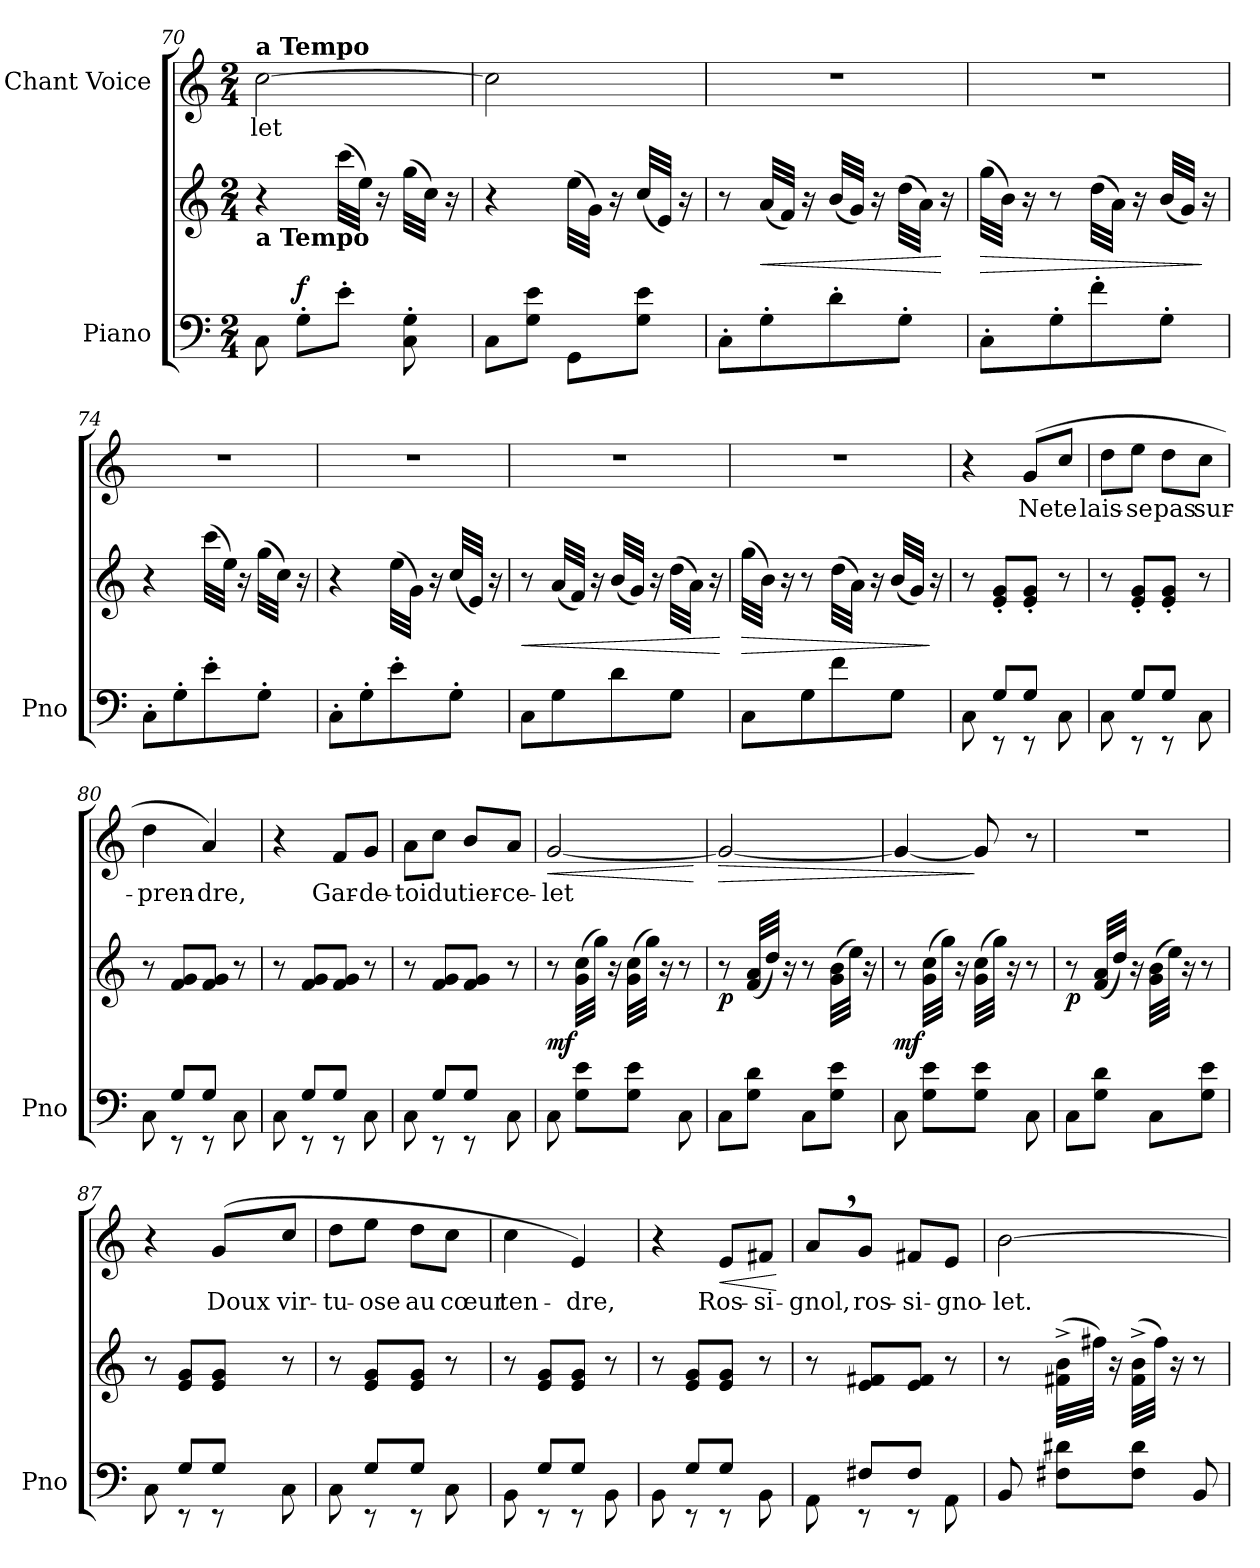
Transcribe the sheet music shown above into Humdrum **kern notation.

**kern	**kern	**dynam	**kern	**text	**dynam
*part2	*part2	*part2	*part1	*part1	*part1
*staff3	*staff2	*staff2/3	*staff1	*staff1	*staff1
*I"Piano	*	*	*I"Chant Voice	*	*
*I'Pno	*	*	*	*	*
*clefF4	*clefG2	*	*clefG2	*	*
*k[]	*k[]	*	*k[]	*	*
*M2/4	*M2/4	*	*M2/4	*	*
*MM110	*MM110	*	*MM110	*	*
=70	=70	=70	=70	=70	=70
!	!	!	!LO:TX:a:B:t=a Tempo	!	!
!	!LO:TX:b:B:t=a Tempo	!	!	!	!
!	!	!	!	!LO:LY:b	!
8C\	4r	.	[2cc\	-let	.
!	!	!LO:DY:a=2	!	!	!
8G'\L	.	f	.	.	.
8e'\J	(>32ccc\LLL	.	.	.	.
.	32ee\JJJ)	.	.	.	.
.	16r	.	.	.	.
8C\' 8G\'	(>32gg\LLL	.	.	.	.
.	32cc\JJJ)	.	.	.	.
.	16r	.	.	.	.
=71	=71	=71	=71	=71	=71
8C\L	4r	.	2cc\]	.	.
8G\ 8e\J	.	.	.	.	.
8GG\L	(>32ee\LLL	.	.	.	.
.	32g\JJJ)	.	.	.	.
.	16r	.	.	.	.
8G\ 8e\J	(<32cc/LLL	.	.	.	.
.	32e/JJJ)	.	.	.	.
.	16r	.	.	.	.
=72	=72	=72	=72	=72	=72
8C'\L	8r	.	2r	.	.
!	!	!LO:HP:b	!	!	!
8G'\	(<32a/LLL	<	.	.	.
.	32f/JJJ)	.	.	.	.
.	16r	.	.	.	.
8d'\	(<32b/LLL	.	.	.	.
.	32g/JJJ)	.	.	.	.
.	16r	.	.	.	.
8G'\J	(>32dd\LLL	.	.	.	.
.	32a\JJJ)	.	.	.	.
.	16r	[	.	.	.
!!LO:LB:g=z
=73	=73	=73	=73	=73	=73
!	!	!LO:HP:b	!	!	!
8C'\L	(>32gg\LLL	>	2r	.	.
.	32b\JJJ)	.	.	.	.
.	16r	.	.	.	.
8G'\	8r	.	.	.	.
8f'\	(>32dd\LLL	.	.	.	.
.	32a\JJJ)	.	.	.	.
.	16r	.	.	.	.
8G'\J	(<32b/LLL	.	.	.	.
.	32g/JJJ)	.	.	.	.
.	16r	]	.	.	.
=74	=74	=74	=74	=74	=74
8C'\L	4r	.	2r	.	.
8G'\	.	.	.	.	.
8e'\	(>32ccc\LLL	.	.	.	.
.	32ee\JJJ)	.	.	.	.
.	16r	.	.	.	.
8G'\J	(>32gg\LLL	.	.	.	.
.	32cc\JJJ)	.	.	.	.
.	16r	.	.	.	.
=75	=75	=75	=75	=75	=75
8C'\L	4r	.	2r	.	.
8G'\	.	.	.	.	.
8e'\	(>32ee\LLL	.	.	.	.
.	32g\JJJ)	.	.	.	.
.	16r	.	.	.	.
8G'\J	(<32cc/LLL	.	.	.	.
.	32e/JJJ)	.	.	.	.
.	16r	.	.	.	.
=76	=76	=76	=76	=76	=76
!	!	!LO:HP:b	!	!	!
8C\L	8r	<	2r	.	.
8G\	(<32a/LLL	.	.	.	.
.	32f/JJJ)	.	.	.	.
.	16r	.	.	.	.
8d\	(<32b/LLL	.	.	.	.
.	32g/JJJ)	.	.	.	.
.	16r	.	.	.	.
8G\J	(>32dd\LLL	.	.	.	.
.	32a\JJJ)	.	.	.	.
.	16r	.	.	.	.
.	.	[	.	.	.
=77	=77	=77	=77	=77	=77
!	!	!LO:HP:b	!	!	!
8C\L	(>32gg\LLL	>	2r	.	.
.	32b\JJJ)	.	.	.	.
.	16r	.	.	.	.
8G\	8r	.	.	.	.
8f\	(>32dd\LLL	.	.	.	.
.	32a\JJJ)	.	.	.	.
.	16r	.	.	.	.
8G\J	(<32b/LLL	.	.	.	.
.	32g/JJJ)	.	.	.	.
.	16r	]	.	.	.
!!LO:LB:g=z
=78	=78	=78	=78	=78	=78
*^	*	*	*	*	*
8C\	8ryy	8r	.	4r	.	.
8rEE	8G/L	8e/' 8g/'L	.	.	.	.
!	!	!	!	!	!LO:LY:b	!
8rEE	8G/J	8e/' 8g/'J	.	(>8g/L	Ne	.
!	!	!	!	!	!LO:LY:b	!
8C\	8ryy	8r	.	8cc/J	te	.
=79	=79	=79	=79	=79	=79	=79
!	!	!	!	!	!LO:LY:b	!
8C\	8ryy	8r	.	8dd\L	lais-	.
!	!	!	!	!	!LO:LY:b	!
8rEE	8G/L	8e/' 8g/'L	.	8ee\J	-se	.
!	!	!	!	!	!LO:LY:b	!
8rEE	8G/J	8e/' 8g/'J	.	8dd\L	pas	.
!	!	!	!	!	!LO:LY:b	!
8C\	8ryy	8r	.	8cc\J	sur-	.
=80	=80	=80	=80	=80	=80	=80
!	!	!	!	!	!LO:LY:b	!
8C\	8ryy	8r	.	4dd\	-pren-	.
8rEE	8G/L	8f/ 8g/L	.	.	.	.
!	!	!	!	!	!LO:LY:b	!
8rEE	8G/J	8f/ 8g/J	.	4a/)	-dre,	.
8C\	8ryy	8r	.	.	.	.
=81	=81	=81	=81	=81	=81	=81
8C\	8ryy	8r	.	4r	.	.
8rEE	8G/L	8f/ 8g/L	.	.	.	.
!	!	!	!	!	!LO:LY:b	!
8rEE	8G/J	8f/ 8g/J	.	8f/L	Gar-	.
!	!	!	!	!	!LO:LY:b	!
8C\	8ryy	8r	.	8g/J	-de-	.
=82	=82	=82	=82	=82	=82	=82
!	!	!	!	!	!LO:LY:b	!
8C\	8ryy	8r	.	8a\L	-toi	.
!	!	!	!	!	!LO:LY:b	!
8rEE	8G/L	8f/ 8g/L	.	8cc\J	du	.
!	!	!	!	!	!LO:LY:b	!
8rEE	8G/J	8f/ 8g/J	.	8b/L	tier-	.
!	!	!	!	!	!LO:LY:b	!
8C\	8ryy	8r	.	8a/J	-ce-	.
=83	=83	=83	=83	=83	=83	=83
!	!	!	!LO:DY:b	!	!LO:LY:b	!LO:HP:b
*v	*v	*	*	*	*	*
8C\	8r	mf	[2g/	-let	<
8G\ 8e\L	(>32g\ 32cc\LLL	.	.	.	.
.	32gg\JJJ)	.	.	.	.
.	16r	.	.	.	.
8G\ 8e\J	(>32g\ 32cc\LLL	.	.	.	.
.	32gg\JJJ)	.	.	.	.
.	16r	.	.	.	.
8C\	8r	.	.	.	.
.	.	.	.	.	[
=84	=84	=84	=84	=84	=84
!	!	!LO:DY:b	!	!	!LO:HP:b
8C\L	8r	p	2g/_	.	>
8G\ 8d\J	(<32f/ 32a/LLL	.	.	.	.
.	32dd/JJJ)	.	.	.	.
.	16r	.	.	.	.
8C\L	8r	.	.	.	.
8G\ 8e\J	(>32g\ 32b\LLL	.	.	.	.
.	32ee\JJJ)	.	.	.	.
.	16r	.	.	.	.
!!LO:LB:g=z
=85	=85	=85	=85	=85	=85
!	!	!LO:DY:b	!	!	!
8C\	8r	mf	4g/_	.	.
8G\ 8e\L	(>32g\ 32cc\LLL	.	.	.	.
.	32gg\JJJ)	.	.	.	.
.	16r	.	.	.	.
8G\ 8e\J	(>32g\ 32cc\LLL	.	8g/]	.	]
.	32gg\JJJ)	.	.	.	.
.	16r	.	.	.	.
8C\	8r	.	8r	.	.
=86	=86	=86	=86	=86	=86
!	!	!LO:DY:b	!	!	!
8C\L	8r	p	2r	.	.
8G\ 8d\J	(<32f/ 32a/LLL	.	.	.	.
.	32dd/JJJ)	.	.	.	.
.	16r	.	.	.	.
8C\L	(>32g\ 32b\LLL	.	.	.	.
.	32ee\JJJ)	.	.	.	.
.	16r	.	.	.	.
8G\ 8e\J	8r	.	.	.	.
=87	=87	=87	=87	=87	=87
*^	*	*	*	*	*
8C\	8ryy	8r	.	4r	.	.
8rEE	8G/L	8e/ 8g/L	.	.	.	.
!	!	!	!	!	!LO:LY:b	!
8rEE	8G/J	8e/ 8g/J	.	(>8g/L	Doux	.
!	!	!	!	!	!LO:LY:b	!
8C\	8ryy	8r	.	8cc/J	vir-	.
=88	=88	=88	=88	=88	=88	=88
!	!	!	!	!	!LO:LY:b	!
8C\	8ryy	8r	.	8dd\L	-tu-	.
!	!	!	!	!	!LO:LY:b	!
8rEE	8G/L	8e/ 8g/L	.	8ee\J	-ose	.
!	!	!	!	!	!LO:LY:b	!
8rEE	8G/J	8e/ 8g/J	.	8dd\L	au	.
!	!	!	!	!	!LO:LY:b	!
8C\	8ryy	8r	.	8cc\J	cœur	.
=89	=89	=89	=89	=89	=89	=89
!	!	!	!	!	!LO:LY:b	!
8BB\	8ryy	8r	.	4cc\	ten-	.
8rEE	8G/L	8e/ 8g/L	.	.	.	.
!	!	!	!	!	!LO:LY:b	!
8rEE	8G/J	8e/ 8g/J	.	4e/)	-dre,	.
8BB\	8ryy	8r	.	.	.	.
=90	=90	=90	=90	=90	=90	=90
8BB\	8ryy	8r	.	4r	.	.
8rEE	8G/L	8e/ 8g/L	.	.	.	.
!	!	!	!	!	!LO:LY:b	!LO:HP:b
8rEE	8G/J	8e/ 8g/J	.	8e/L	Ros-	<
!	!	!	!	!	!LO:LY:b	!
8BB\	8ryy	8r	.	8f#X/J	-si-	.
*v	*v	*	*	*	*	*
.	.	.	.	.	[
!!LO:LB:g=z
=91	=91	=91	=91	=91	=91
*^	*	*	*	*	*
!	!	!	!	!	!LO:LY:b	!
8AA\	8ryy	8r	.	8a,/L	-gnol,	.
!	!	!	!	!	!LO:LY:b	!
8rEE	8F#X/L	8e/ 8f#X/L	.	8g/J	ros-	.
!	!	!	!	!	!LO:LY:b	!
8rEE	8F#/J	8e/ 8f#/J	.	8f#X/L	-si-	.
!	!	!	!	!	!LO:LY:b	!
8AA\	8ryy	8r	.	8e/J	-gno-	.
=92	=92	=92	=92	=92	=92	=92
!	!	!	!	!	!LO:LY:b	!
*v	*v	*	*	*	*	*
8BB/	8r	.	[2b\	-let.	.
8F#X\ 8d#X\L	(>32f#X\^ 32b\^LLL	.	.	.	.
.	32ff#X\JJJ)	.	.	.	.
.	16r	.	.	.	.
8F#\ 8d#\J	(>32f#\^ 32b\^LLL	.	.	.	.
.	32ff#\JJJ)	.	.	.	.
.	16r	.	.	.	.
8BB/	8r	.	.	.	.
=	=	=	=	=	=
*-	*-	*-	*-	*-	*-
